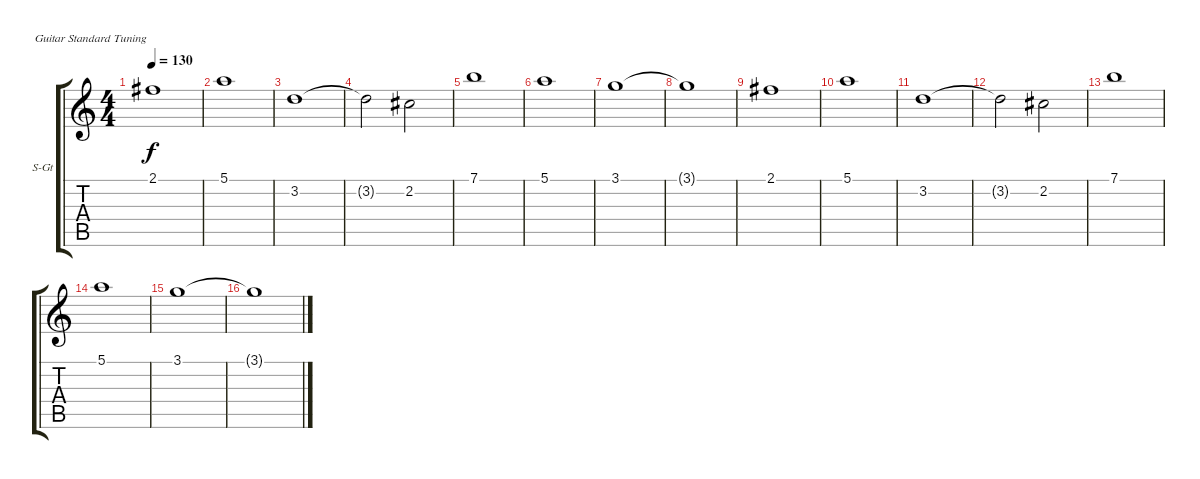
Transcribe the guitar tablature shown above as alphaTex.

\bracketExtendMode groupsimilarinstruments
\firstSystemTrackNameOrientation horizontal
\otherSystemsTrackNameOrientation horizontal
\track ("Synth" "S-Gt") {instrument synthstrings1}
\staff {score tabs}
\tuning (E4 B3 G3 D3 A2 E2)
\displaytranspose 12
\ts (4 4)
\tempo 130
\clef g2
\ks c
2.1.1{dy f} |
5.1.1 |
3.2.1 |
3.2{t}.2 2.2.2 |
7.1.1 |
5.1.1 |
3.1.1 |
3.1{t}.1 |
2.1.1 |
5.1.1 |
3.2.1 |
3.2{t}.2 2.2.2 |
7.1.1 |
5.1.1 |
3.1.1 |
3.1{t}.1
